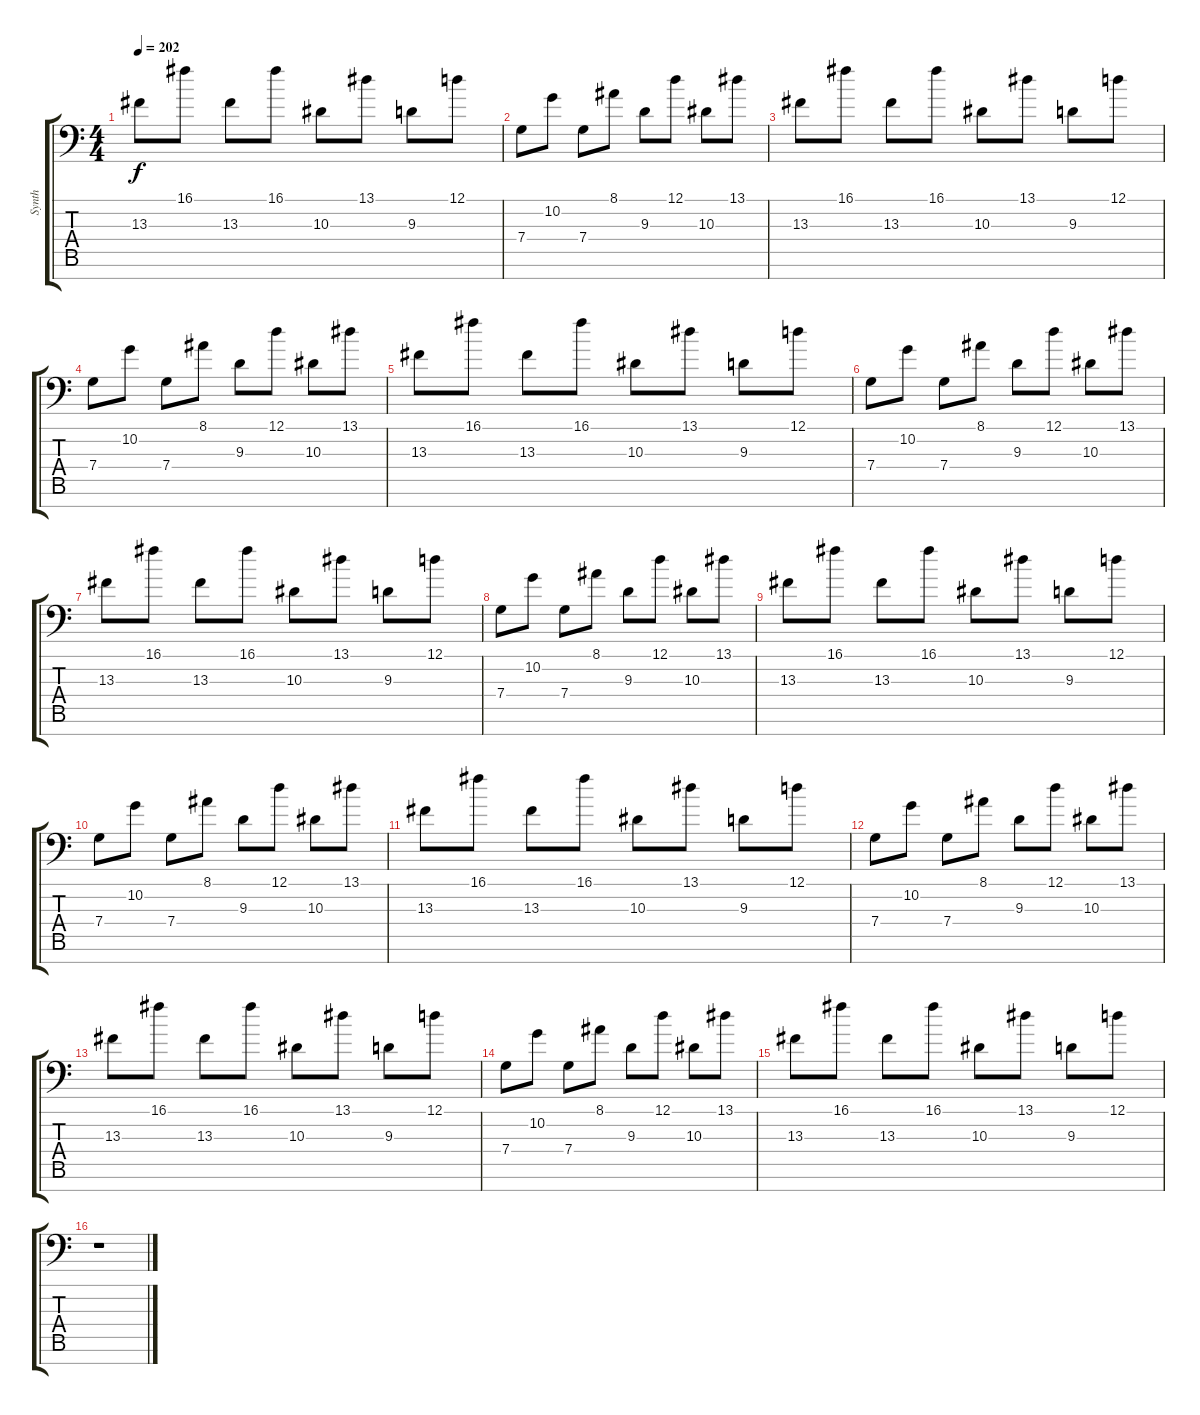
\track ("Synth " "Synth ") {instrument lead1square}
\staff {score tabs}
\tuning (D4 A3 F3 C3 G2 D2 G1) {hide}
\ts (4 4)
\tempo 202
\clef f4
\ks c
13.3.8{dy f} 16.1.8 13.3.8 16.1.8 10.3.8 13.1.8 9.3.8 12.1.8 |
7.4.8 10.2.8 7.4.8 8.1.8 9.3.8 12.1.8 10.3.8 13.1.8 |
13.3.8 16.1.8 13.3.8 16.1.8 10.3.8 13.1.8 9.3.8 12.1.8 |
7.4.8 10.2.8 7.4.8 8.1.8 9.3.8 12.1.8 10.3.8 13.1.8 |
13.3.8 16.1.8 13.3.8 16.1.8 10.3.8 13.1.8 9.3.8 12.1.8 |
7.4.8 10.2.8 7.4.8 8.1.8 9.3.8 12.1.8 10.3.8 13.1.8 |
13.3.8 16.1.8 13.3.8 16.1.8 10.3.8 13.1.8 9.3.8 12.1.8 |
7.4.8 10.2.8 7.4.8 8.1.8 9.3.8 12.1.8 10.3.8 13.1.8 |
13.3.8 16.1.8 13.3.8 16.1.8 10.3.8 13.1.8 9.3.8 12.1.8 |
7.4.8 10.2.8 7.4.8 8.1.8 9.3.8 12.1.8 10.3.8 13.1.8 |
13.3.8 16.1.8 13.3.8 16.1.8 10.3.8 13.1.8 9.3.8 12.1.8 |
7.4.8 10.2.8 7.4.8 8.1.8 9.3.8 12.1.8 10.3.8 13.1.8 |
13.3.8 16.1.8 13.3.8 16.1.8 10.3.8 13.1.8 9.3.8 12.1.8 |
7.4.8 10.2.8 7.4.8 8.1.8 9.3.8 12.1.8 10.3.8 13.1.8 |
13.3.8 16.1.8 13.3.8 16.1.8 10.3.8 13.1.8 9.3.8 12.1.8 |
r.1
